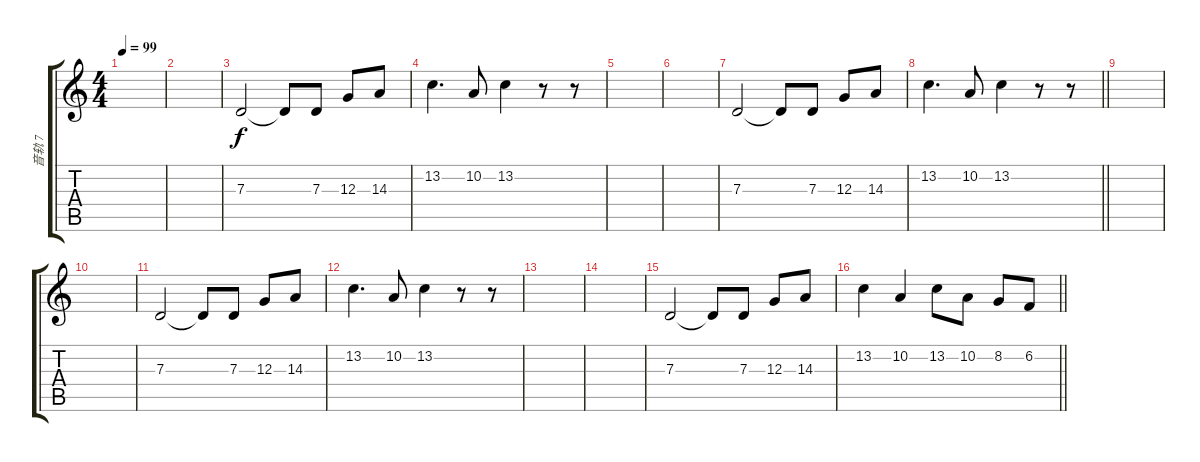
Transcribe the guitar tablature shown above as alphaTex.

\track ("音轨 7" "音轨 7") {instrument panflute}
\staff {score tabs}
\tuning (E4 B3 G3 D3 A2 E2) {hide}
\ts (4 4)
\tempo 99
\clef g2
\ks c
|
|
7.3.2 7.3{t}.8 7.3.8 12.3.8 14.3.8 |
13.2.4{d} 10.2.8 13.2.4 r.8 r.8 |
|
|
7.3.2 7.3{t}.8 7.3.8 12.3.8 14.3.8 |
\barLineRight lightlight
13.2.4{d} 10.2.8 13.2.4 r.8 r.8 |
|
|
7.3.2 7.3{t}.8 7.3.8 12.3.8 14.3.8 |
13.2.4{d} 10.2.8 13.2.4 r.8 r.8 |
|
|
7.3.2 7.3{t}.8 7.3.8 12.3.8 14.3.8 |
\barLineRight lightlight
13.2.4 10.2.4 13.2.8 10.2.8 8.2.8 6.2.8
